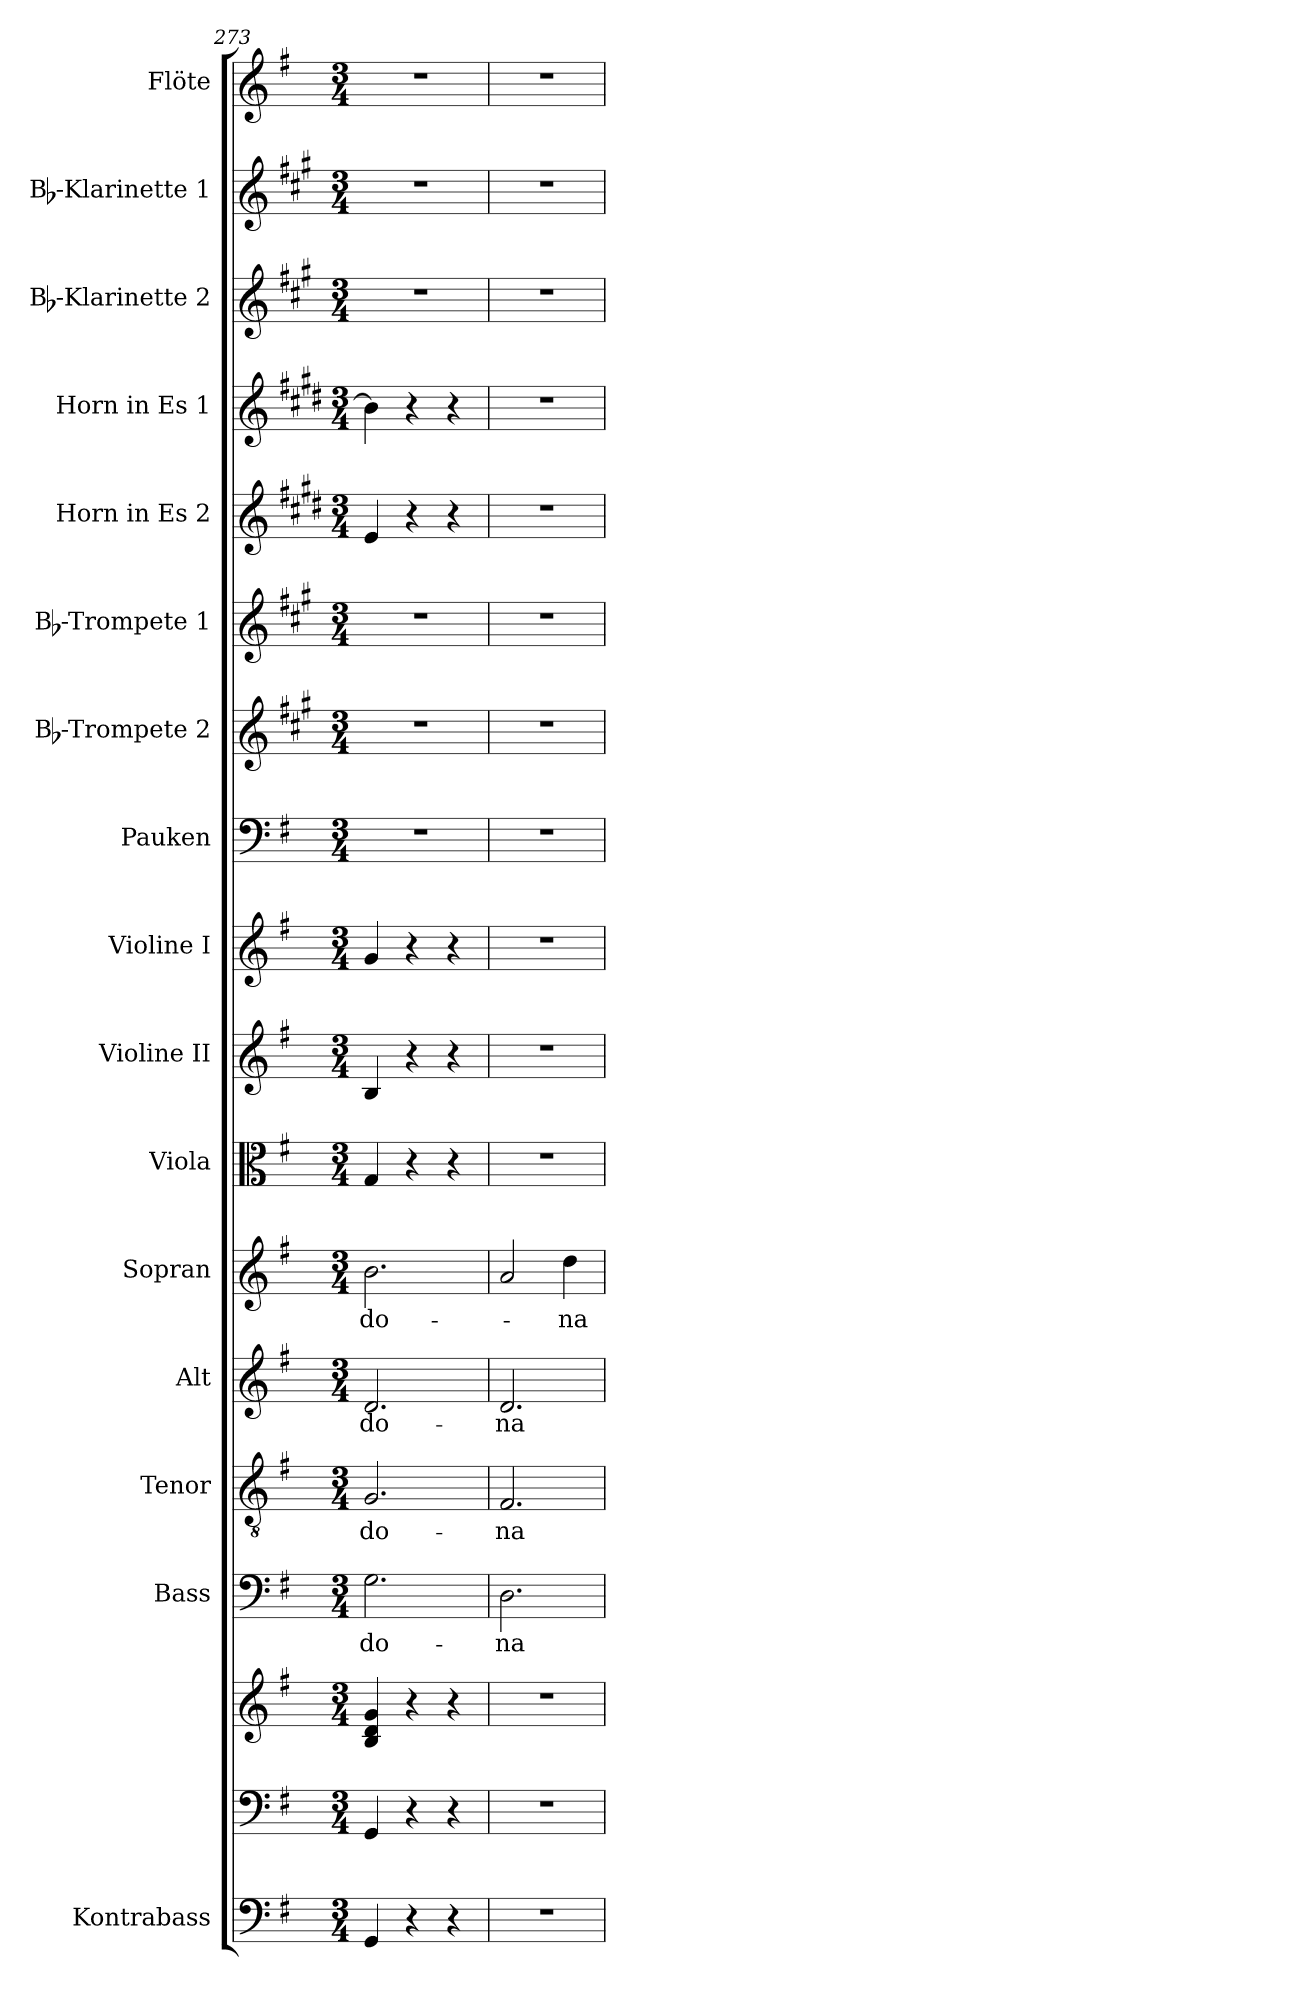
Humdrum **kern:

**kern	**kern	**kern	**kern	**text	**kern	**text	**kern	**text	**kern	**text	**kern	**kern	**kern	**kern	**kern	**kern	**kern	**kern	**kern	**kern	**kern
*part17	*part16	*part16	*part15	*part15	*part14	*part14	*part13	*part13	*part12	*part12	*part11	*part10	*part9	*part8	*part7	*part6	*part5	*part4	*part3	*part2	*part1
*staff18	*staff17	*staff16	*staff15	*staff15	*staff14	*staff14	*staff13	*staff13	*staff12	*staff12	*staff11	*staff10	*staff9	*staff8	*staff7	*staff6	*staff5	*staff4	*staff3	*staff2	*staff1
*I"Kontrabass	*	*	*I"Bass	*	*I"Tenor	*	*I"Alt	*	*I"Sopran	*	*I"Viola	*I"Violine II	*I"Violine I	*I"Pauken	*I"Bb-Trompete 2	*I"Bb-Trompete 1	*I"Horn in Es 2	*I"Horn in Es 1	*I"Bb-Klarinette 2	*I"Bb-Klarinette 1	*I"Flöte
*I'Kb.	*	*	*I'B.	*	*I'T.	*	*I'A.	*	*I'S.	*	*I'Vla.	*I'Vl. II	*I'Vl. I	*I'Pk.	*I'Bb Trp. 2	*I'Bb Trp. 1	*	*	*I'Bb Kl. 2	*I'Bb Kl. 1	*I'Fl.
!!LO:PB:g=z
*clefF4	*clefF4	*clefG2	*clefF4	*	*clefGv2	*	*clefG2	*	*clefG2	*	*clefC3	*clefG2	*clefG2	*clefF4	*clefG2	*clefG2	*clefG2	*clefG2	*clefG2	*clefG2	*clefG2
*ITrd7c12	*	*	*	*	*	*	*	*	*	*	*	*	*	*	*ITrd1c2	*ITrd1c2	*ITrd5c9	*ITrd5c9	*ITrd1c2	*ITrd1c2	*
*k[f#]	*k[f#]	*k[f#]	*k[f#]	*	*k[f#]	*	*k[f#]	*	*k[f#]	*	*k[f#]	*k[f#]	*k[f#]	*k[f#]	*k[f#]	*k[f#]	*k[f#]	*k[f#]	*k[f#]	*k[f#]	*k[f#]
*G:	*G:	*G:	*G:	*	*G:	*	*G:	*	*G:	*	*G:	*G:	*G:	*G:	*G:	*G:	*G:	*G:	*G:	*G:	*G:
*M3/4	*M3/4	*M3/4	*M3/4	*	*M3/4	*	*M3/4	*	*M3/4	*	*M3/4	*M3/4	*M3/4	*M3/4	*M3/4	*M3/4	*M3/4	*M3/4	*M3/4	*M3/4	*M3/4
=273	=273	=273	=273	=273	=273	=273	=273	=273	=273	=273	=273	=273	=273	=273	=273	=273	=273	=273	=273	=273	=273
!	!	!	!	!LO:LY:b	!	!LO:LY:b	!	!LO:LY:b	!	!LO:LY:b	!	!	!	!	!	!	!	!	!	!	!
4GGG/	4GG/	4B/ 4d/ 4g/	2.G\	do-	2.G/	do-	2.d/	do-	2.b\	do-	4G/	4B/	4g/	2.r	2.r	2.r	4G/	4d\]	2.r	2.r	2.r
4r	4r	4r	.	.	.	.	.	.	.	.	4r	4r	4r	.	.	.	4r	4r	.	.	.
4r	4r	4r	.	.	.	.	.	.	.	.	4r	4r	4r	.	.	.	4r	4r	.	.	.
=274	=274	=274	=274	=274	=274	=274	=274	=274	=274	=274	=274	=274	=274	=274	=274	=274	=274	=274	=274	=274	=274
!	!	!	!	!LO:LY:b	!	!LO:LY:b	!	!LO:LY:b	!	!	!	!	!	!	!	!	!	!	!	!	!
2.r	2.r	2.r	2.D\	-na	2.F#/	-na	2.d/	-na	2a/	.	2.r	2.r	2.r	2.r	2.r	2.r	2.r	2.r	2.r	2.r	2.r
!	!	!	!	!	!	!	!	!	!	!LO:LY:b	!	!	!	!	!	!	!	!	!	!	!
.	.	.	.	.	.	.	.	.	4dd\	-na	.	.	.	.	.	.	.	.	.	.	.
=	=	=	=	=	=	=	=	=	=	=	=	=	=	=	=	=	=	=	=	=	=
*-	*-	*-	*-	*-	*-	*-	*-	*-	*-	*-	*-	*-	*-	*-	*-	*-	*-	*-	*-	*-	*-
